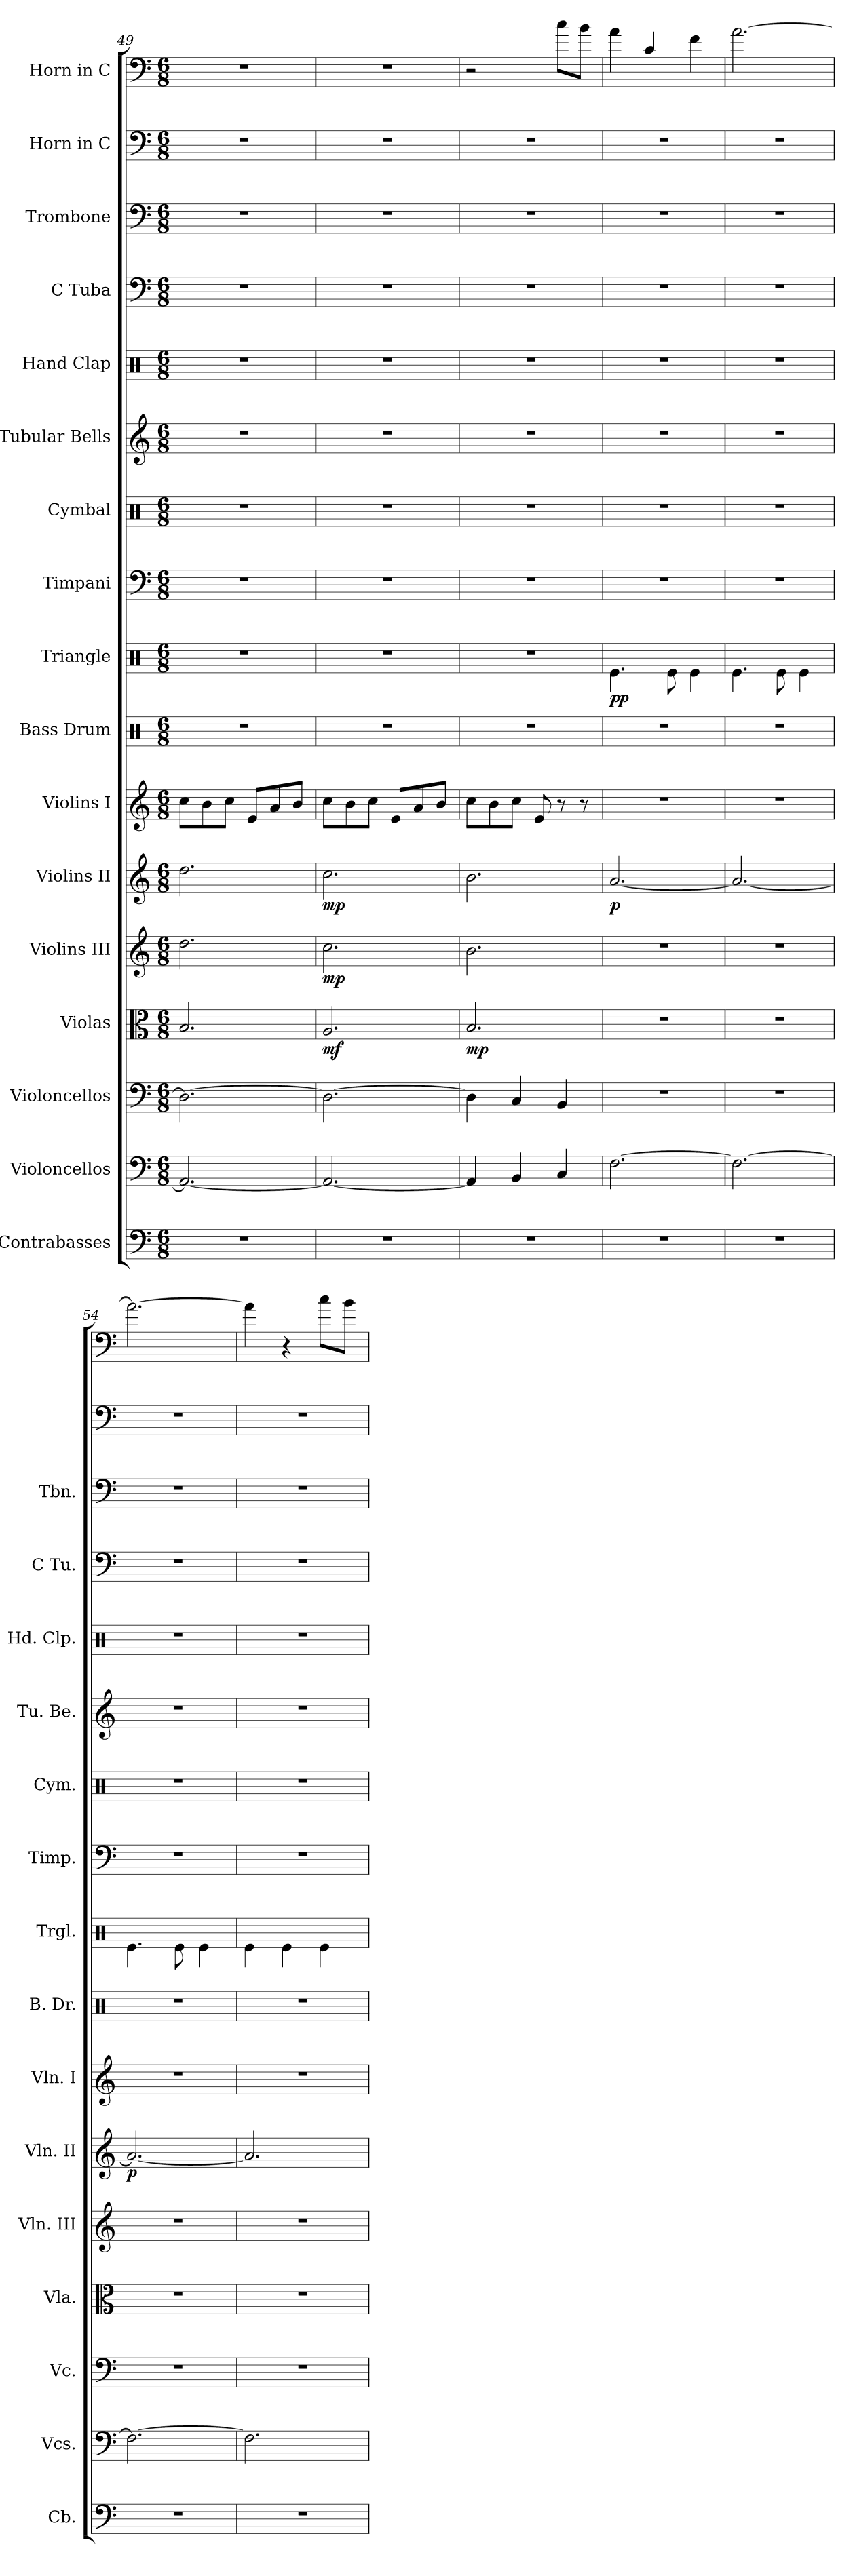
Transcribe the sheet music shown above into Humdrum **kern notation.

**kern	**kern	**kern	**kern	**dynam	**kern	**dynam	**kern	**dynam	**kern	**kern	**kern	**dynam	**kern	**kern	**kern	**kern	**kern	**kern	**kern	**kern
*part17	*part16	*part15	*part14	*part14	*part13	*part13	*part12	*part12	*part11	*part10	*part9	*part9	*part8	*part7	*part6	*part5	*part4	*part3	*part2	*part1
*staff17	*staff16	*staff15	*staff14	*staff14	*staff13	*staff13	*staff12	*staff12	*staff11	*staff10	*staff9	*staff9	*staff8	*staff7	*staff6	*staff5	*staff4	*staff3	*staff2	*staff1
*I"Contrabasses	*I"Violoncellos	*I"Violoncellos	*I"Violas	*	*I"Violins III	*	*I"Violins II	*	*I"Violins I	*I"Bass Drum	*I"Triangle	*	*I"Timpani	*I"Cymbal	*I"Tubular Bells	*I"Hand Clap	*I"C Tuba	*I"Trombone	*I"Horn in C	*I"Horn in C
*I'Cb.	*I'Vcs.	*I'Vc.	*I'Vla.	*	*I'Vln. III	*	*I'Vln. II	*	*I'Vln. I	*I'B. Dr.	*I'Trgl.	*	*I'Timp.	*I'Cym.	*I'Tu. Be.	*I'Hd. Clp.	*I'C Tu.	*I'Tbn.	*	*
!!LO:PB:g=z
*clefF4	*clefF4	*clefF4	*clefC3	*	*clefG2	*	*clefG2	*	*clefG2	*clefX	*clefX	*	*clefF4	*clefX	*clefG2	*clefX	*clefF4	*clefF4	*clefF4	*clefF4
*ITrd7c12	*	*	*	*	*	*	*	*	*	*	*	*	*	*	*	*	*	*	*ITrd7c12	*ITrd7c12
*k[]	*k[]	*k[]	*k[]	*	*k[]	*	*k[]	*	*k[]	*k[]	*k[]	*	*k[]	*k[]	*k[]	*k[]	*k[]	*k[]	*k[]	*k[]
*M6/8	*M6/8	*M6/8	*M6/8	*	*M6/8	*	*M6/8	*	*M6/8	*M6/8	*M6/8	*	*M6/8	*M6/8	*M6/8	*M6/8	*M6/8	*M6/8	*M6/8	*M6/8
=49	=49	=49	=49	=49	=49	=49	=49	=49	=49	=49	=49	=49	=49	=49	=49	=49	=49	=49	=49	=49
2.r	2.AA/_	2.D\_	2.B/	.	2.dd\	.	2.dd\	.	8cc\L	2.r	2.r	.	2.r	2.r	2.r	2.r	2.r	2.r	2.r	2.r
.	.	.	.	.	.	.	.	.	8b\	.	.	.	.	.	.	.	.	.	.	.
.	.	.	.	.	.	.	.	.	8cc\J	.	.	.	.	.	.	.	.	.	.	.
.	.	.	.	.	.	.	.	.	8e/L	.	.	.	.	.	.	.	.	.	.	.
.	.	.	.	.	.	.	.	.	8a/	.	.	.	.	.	.	.	.	.	.	.
.	.	.	.	.	.	.	.	.	8b/J	.	.	.	.	.	.	.	.	.	.	.
=50	=50	=50	=50	=50	=50	=50	=50	=50	=50	=50	=50	=50	=50	=50	=50	=50	=50	=50	=50	=50
!	!	!	!	!LO:DY:b	!	!LO:DY:b	!	!LO:DY:b	!	!	!	!	!	!	!	!	!	!	!	!
2.r	2.AA/_	2.D\_	2.A/	mf	2.cc\	mp	2.cc\	mp	8cc\L	2.r	2.r	.	2.r	2.r	2.r	2.r	2.r	2.r	2.r	2.r
.	.	.	.	.	.	.	.	.	8b\	.	.	.	.	.	.	.	.	.	.	.
.	.	.	.	.	.	.	.	.	8cc\J	.	.	.	.	.	.	.	.	.	.	.
.	.	.	.	.	.	.	.	.	8e/L	.	.	.	.	.	.	.	.	.	.	.
.	.	.	.	.	.	.	.	.	8a/	.	.	.	.	.	.	.	.	.	.	.
.	.	.	.	.	.	.	.	.	8b/J	.	.	.	.	.	.	.	.	.	.	.
=51	=51	=51	=51	=51	=51	=51	=51	=51	=51	=51	=51	=51	=51	=51	=51	=51	=51	=51	=51	=51
!	!	!	!	!LO:DY:b	!	!	!	!	!	!	!	!	!	!	!	!	!	!	!	!
2.r	4AA/]	4D\]	2.B/	mp	2.b\	.	2.b\	.	8cc\L	2.r	2.r	.	2.r	2.r	2.r	2.r	2.r	2.r	2.r	2r
.	.	.	.	.	.	.	.	.	8b\	.	.	.	.	.	.	.	.	.	.	.
.	4BB/	4C/	.	.	.	.	.	.	8cc\J	.	.	.	.	.	.	.	.	.	.	.
.	.	.	.	.	.	.	.	.	8e/	.	.	.	.	.	.	.	.	.	.	.
.	4C/	4BB/	.	.	.	.	.	.	8r	.	.	.	.	.	.	.	.	.	.	8c\L
.	.	.	.	.	.	.	.	.	8r	.	.	.	.	.	.	.	.	.	.	8B\J
=52	=52	=52	=52	=52	=52	=52	=52	=52	=52	=52	=52	=52	=52	=52	=52	=52	=52	=52	=52	=52
!	!	!	!	!	!	!	!	!LO:DY:b	!	!	!	!LO:DY:b	!	!	!	!	!	!	!	!
2.r	[2.F\	2.r	2.r	.	2.r	.	[2.a/	p	2.r	2.r	4.Re\	pp	2.r	2.r	2.r	2.r	2.r	2.r	2.r	4A\
.	.	.	.	.	.	.	.	.	.	.	.	.	.	.	.	.	.	.	.	4C/
.	.	.	.	.	.	.	.	.	.	.	8Re\	.	.	.	.	.	.	.	.	.
.	.	.	.	.	.	.	.	.	.	.	4Re\	.	.	.	.	.	.	.	.	4F\
=53	=53	=53	=53	=53	=53	=53	=53	=53	=53	=53	=53	=53	=53	=53	=53	=53	=53	=53	=53	=53
2.r	2.F\_	2.r	2.r	.	2.r	.	2.a/_	.	2.r	2.r	4.Re\	.	2.r	2.r	2.r	2.r	2.r	2.r	2.r	[2.A\
.	.	.	.	.	.	.	.	.	.	.	8Re\	.	.	.	.	.	.	.	.	.
.	.	.	.	.	.	.	.	.	.	.	4Re\	.	.	.	.	.	.	.	.	.
=54	=54	=54	=54	=54	=54	=54	=54	=54	=54	=54	=54	=54	=54	=54	=54	=54	=54	=54	=54	=54
!	!	!	!	!	!	!	!	!LO:DY:b	!	!	!	!	!	!	!	!	!	!	!	!
2.r	2.F\_	2.r	2.r	.	2.r	.	2.a/_	p	2.r	2.r	4.Re\	.	2.r	2.r	2.r	2.r	2.r	2.r	2.r	2.A\_
.	.	.	.	.	.	.	.	.	.	.	8Re\	.	.	.	.	.	.	.	.	.
.	.	.	.	.	.	.	.	.	.	.	4Re\	.	.	.	.	.	.	.	.	.
=55	=55	=55	=55	=55	=55	=55	=55	=55	=55	=55	=55	=55	=55	=55	=55	=55	=55	=55	=55	=55
2.r	2.F\]	2.r	2.r	.	2.r	.	2.a/]	.	2.r	2.r	4Re\	.	2.r	2.r	2.r	2.r	2.r	2.r	2.r	4A\]
.	.	.	.	.	.	.	.	.	.	.	4Re\	.	.	.	.	.	.	.	.	4r
.	.	.	.	.	.	.	.	.	.	.	4Re\	.	.	.	.	.	.	.	.	8c\L
.	.	.	.	.	.	.	.	.	.	.	.	.	.	.	.	.	.	.	.	8B\J
=	=	=	=	=	=	=	=	=	=	=	=	=	=	=	=	=	=	=	=	=
*-	*-	*-	*-	*-	*-	*-	*-	*-	*-	*-	*-	*-	*-	*-	*-	*-	*-	*-	*-	*-
